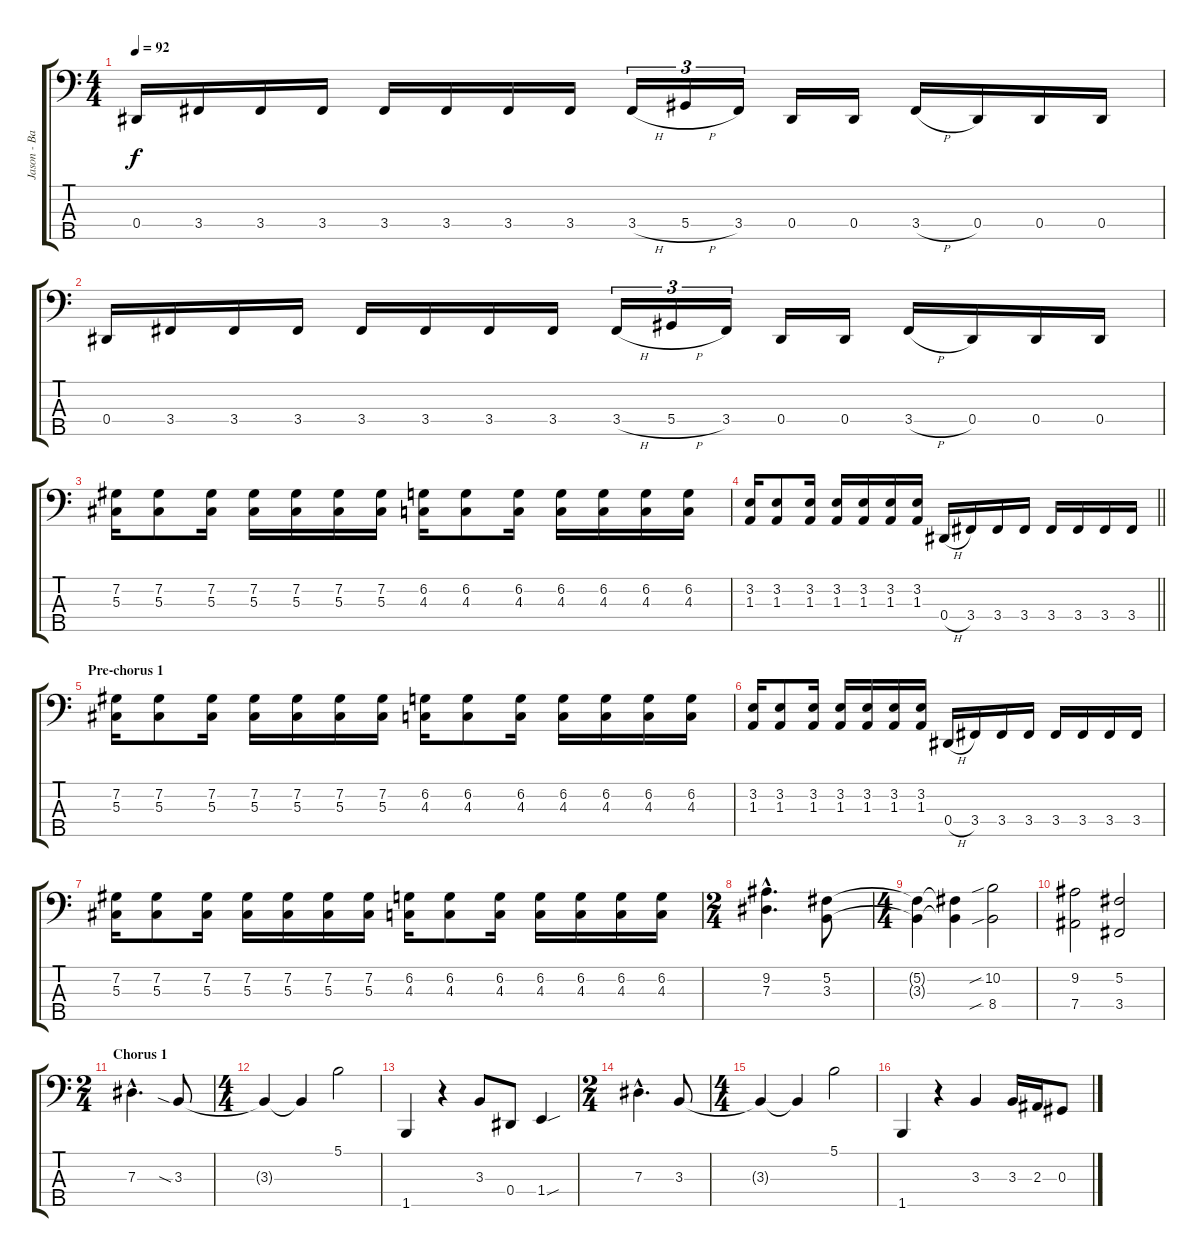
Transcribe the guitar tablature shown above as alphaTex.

\track ("Jason - Bass" "Jason - Ba") {instrument electricbasspick}
\staff {score tabs}
\tuning (Gb2 Db2 Ab1 Eb1 Bb0) {hide}
\ts (4 4)
\tempo 92
\clef f4
\ks c
0.4.16{dy f} 3.4.16 3.4.16 3.4.16 3.4.16 3.4.16 3.4.16 3.4.16 3.4{h}.16{tu (3 2)} 5.4{h}.16{tu (3 2)} 3.4.16{tu (3 2)} 0.4.16 0.4.16 3.4{h}.16 0.4.16 0.4.16 0.4.16 |
0.4.16 3.4.16 3.4.16 3.4.16 3.4.16 3.4.16 3.4.16 3.4.16 3.4{h}.16{tu (3 2)} 5.4{h}.16{tu (3 2)} 3.4.16{tu (3 2)} 0.4.16 0.4.16 3.4{h}.16 0.4.16 0.4.16 0.4.16 |
(7.2 5.3).16 (7.2 5.3).8 (7.2 5.3).16 (7.2 5.3).16 (7.2 5.3).16 (7.2 5.3).16 (7.2 5.3).16 (6.2 4.3).16 (6.2 4.3).8 (6.2 4.3).16 (6.2 4.3).16 (6.2 4.3).16 (6.2 4.3).16 (6.2 4.3).16 |
\barLineRight lightlight
(3.2 1.3).16 (3.2 1.3).8 (3.2 1.3).16 (3.2 1.3).16 (3.2 1.3).16 (3.2 1.3).16 (3.2 1.3).16 0.4{h}.16 3.4.16 3.4.16 3.4.16 3.4.16 3.4.16 3.4.16 3.4.16 |
\section ("" "Pre-chorus 1")
(7.2 5.3).16 (7.2 5.3).8 (7.2 5.3).16 (7.2 5.3).16 (7.2 5.3).16 (7.2 5.3).16 (7.2 5.3).16 (6.2 4.3).16 (6.2 4.3).8 (6.2 4.3).16 (6.2 4.3).16 (6.2 4.3).16 (6.2 4.3).16 (6.2 4.3).16 |
(3.2 1.3).16 (3.2 1.3).8 (3.2 1.3).16 (3.2 1.3).16 (3.2 1.3).16 (3.2 1.3).16 (3.2 1.3).16 0.4{h}.16 3.4.16 3.4.16 3.4.16 3.4.16 3.4.16 3.4.16 3.4.16 |
(7.2 5.3).16 (7.2 5.3).8 (7.2 5.3).16 (7.2 5.3).16 (7.2 5.3).16 (7.2 5.3).16 (7.2 5.3).16 (6.2 4.3).16 (6.2 4.3).8 (6.2 4.3).16 (6.2 4.3).16 (6.2 4.3).16 (6.2 4.3).16 (6.2 4.3).16 |
\ts (2 4)
(9.2{hac} 7.3{hac}).4{d} (5.2 3.3).8 |
\ts (4 4)
(5.2{t} 3.3{t}).4 (5.2{t} 3.3{t}).4 (10.2{sib} 8.4{sib}).2 |
(9.2 7.4).2 (5.2 3.4).2 |
\ts (2 4)
\section ("" "Chorus 1")
7.3{hac}.4{d} 3.3{sia}.8 |
\ts (4 4)
3.3{t}.4 3.3{t}.4 5.1.2 |
1.5.4 r.4 3.3.8 0.4.8 1.4{sou}.4 |
\ts (2 4)
7.3{hac}.4{d} 3.3.8 |
\ts (4 4)
3.3{t}.4 3.3{t}.4 5.1.2 |
1.5.4 r.4 3.3.4 3.3.16 2.3.16 0.3.8
